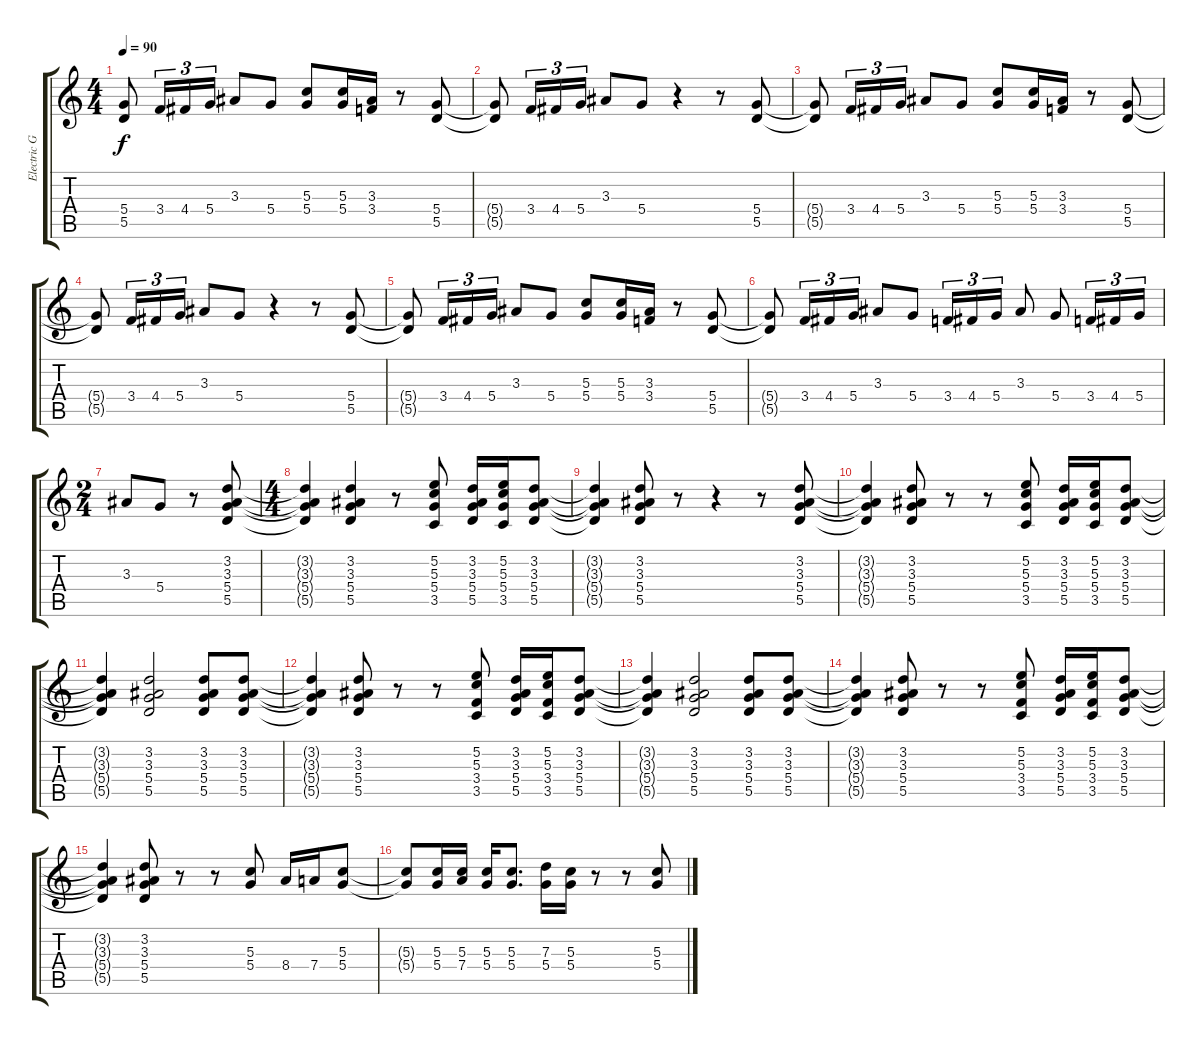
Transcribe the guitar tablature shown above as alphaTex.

\track ("Electric Guitar II" "Electric G") {instrument overdrivenguitar}
\staff {score tabs}
\tuning (E4 B3 G3 D3 A2 E2) {hide}
\ts (4 4)
\tempo 90
\clef g2
\ks c
(5.4{t} 5.5{t}).8{dy f} 3.4.16{tu (3 2)} 4.4.16{tu (3 2)} 5.4.16{tu (3 2)} 3.3.8 5.4.8 (5.3 5.4).8 (5.3 5.4).16 (3.3 3.4).16 r.8 (5.4 5.5).8 |
(5.4{t} 5.5{t}).8 3.4.16{tu (3 2)} 4.4.16{tu (3 2)} 5.4.16{tu (3 2)} 3.3.8 5.4.8 r.4 r.8 (5.4 5.5).8 |
(5.4{t} 5.5{t}).8 3.4.16{tu (3 2)} 4.4.16{tu (3 2)} 5.4.16{tu (3 2)} 3.3.8 5.4.8 (5.3 5.4).8 (5.3 5.4).16 (3.3 3.4).16 r.8 (5.4 5.5).8 |
(5.4{t} 5.5{t}).8 3.4.16{tu (3 2)} 4.4.16{tu (3 2)} 5.4.16{tu (3 2)} 3.3.8 5.4.8 r.4 r.8 (5.4 5.5).8 |
(5.4{t} 5.5{t}).8 3.4.16{tu (3 2)} 4.4.16{tu (3 2)} 5.4.16{tu (3 2)} 3.3.8 5.4.8 (5.3 5.4).8 (5.3 5.4).16 (3.3 3.4).16 r.8 (5.4 5.5).8 |
(5.4{t} 5.5{t}).8 3.4.16{tu (3 2)} 4.4.16{tu (3 2)} 5.4.16{tu (3 2)} 3.3.8 5.4.8 3.4.16{tu (3 2)} 4.4.16{tu (3 2)} 5.4.16{tu (3 2)} 3.3.8 5.4.8 3.4.16{tu (3 2)} 4.4.16{tu (3 2)} 5.4.16{tu (3 2)} |
\ts (2 4)
3.3.8 5.4.8 r.8 (3.2 3.3 5.4 5.5).8 |
\ts (4 4)
(3.2{t} 3.3{t} 5.4{t} 5.5{t}).4 (3.2 3.3 5.4 5.5).4 r.8 (5.2 5.3 5.4 3.5).8 (3.2 3.3 5.4 5.5).16 (5.2 5.3 5.4 3.5).16 (3.2 3.3 5.4 5.5).8 |
(3.2{t} 3.3{t} 5.4{t} 5.5{t}).4 (3.2 3.3 5.4 5.5).8 r.8 r.4 r.8 (3.2 3.3 5.4 5.5).8 |
(3.2{t} 3.3{t} 5.4{t} 5.5{t}).4 (3.2 3.3 5.4 5.5).8 r.8 r.8 (5.2 5.3 5.4 3.5).8 (3.2 3.3 5.4 5.5).16 (5.2 5.3 5.4 3.5).16 (3.2 3.3 5.4 5.5).8 |
(3.2{t} 3.3{t} 5.4{t} 5.5{t}).4 (3.2 3.3 5.4 5.5).2 (3.2 3.3 5.4 5.5).8 (3.2 3.3 5.4 5.5).8 |
(3.2{t} 3.3{t} 5.4{t} 5.5{t}).4 (3.2 3.3 5.4 5.5).8 r.8 r.8 (5.2 5.3 3.4 3.5).8 (3.2 3.3 5.4 5.5).16 (5.2 5.3 3.4 3.5).16 (3.2 3.3 5.4 5.5).8 |
(3.2{t} 3.3{t} 5.4{t} 5.5{t}).4 (3.2 3.3 5.4 5.5).2 (3.2 3.3 5.4 5.5).8 (3.2 3.3 5.4 5.5).8 |
(3.2{t} 3.3{t} 5.4{t} 5.5{t}).4 (3.2 3.3 5.4 5.5).8 r.8 r.8 (5.2 5.3 3.4 3.5).8 (3.2 3.3 5.4 5.5).16 (5.2 5.3 3.4 3.5).16 (3.2 3.3 5.4 5.5).8 |
(3.2{t} 3.3{t} 5.4{t} 5.5{t}).4 (3.2 3.3 5.4 5.5).8 r.8 r.8 (5.3 5.4).8 8.4.16 7.4.16 (5.3 5.4).8 |
(5.3{t} 5.4{t}).8 (5.3 5.4).16 (5.3 7.4).16 (5.3 5.4).16 (5.3 5.4).8{d} (7.3 5.4).16 (5.3 5.4).16 r.8 r.8 (5.3 5.4).8
